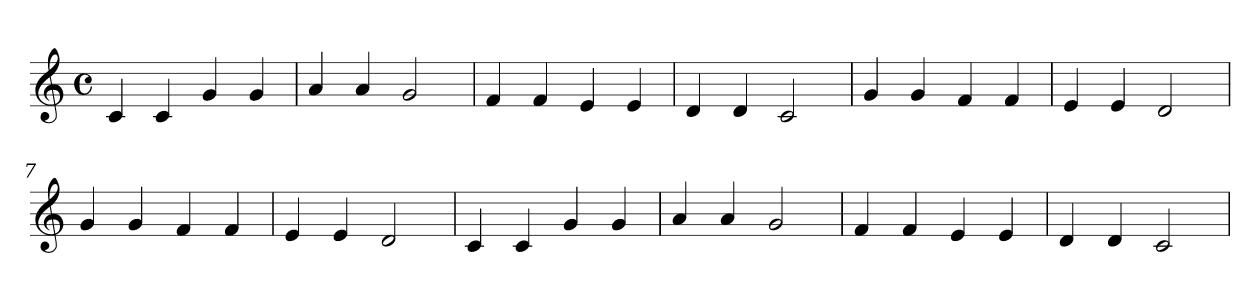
**kern
*part1
*staff1
*clefG2
*M4/4
*met(c)
=1
4c
4c
4g
4g
=2
4a
4a
2g
=3
4f
4f
4e
4e
=4
4d
4d
2c
!!LO:LB:g=z
=5
4g
4g
4f
4f
=6
4e
4e
2d
=7
4g
4g
4f
4f
=8
4e
4e
2d
!!LO:LB:g=z
=9
4c
4c
4g
4g
=10
4a
4a
2g
=11
4f
4f
4e
4e
=12
4d
4d
2c
=
*-
